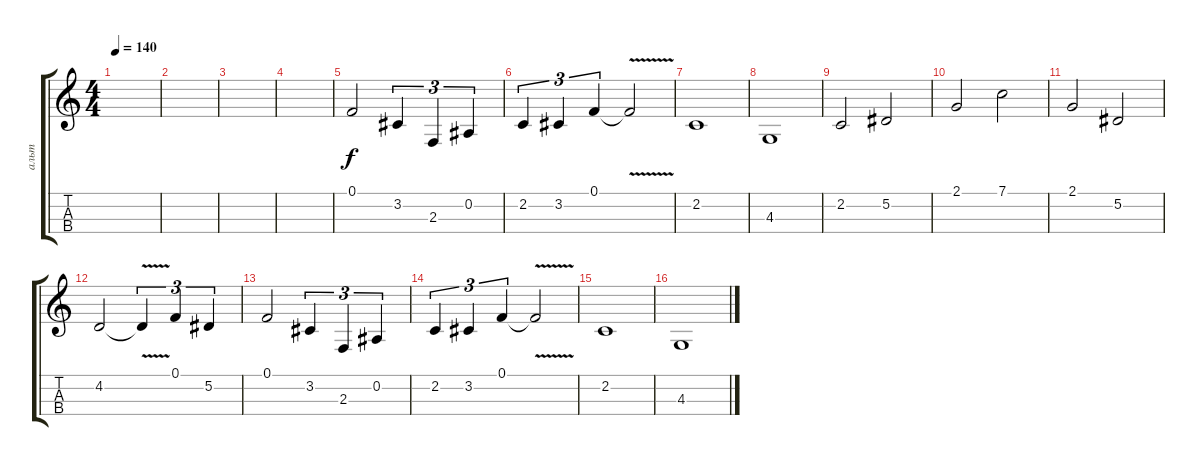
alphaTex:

\track ("альт" "альт") {instrument viola}
\staff {score tabs}
\tuning (F4 Bb3 Eb3 Ab2) {hide}
\ts (4 4)
\tempo 140
\clef g2
\ks c
|
|
|
|
0.1.2 3.2.4{tu (3 2)} 2.3.4{tu (3 2)} 0.2.4{tu (3 2)} |
2.2.4{tu (3 2)} 3.2.4{tu (3 2)} 0.1.4{tu (3 2)} 0.1{v t}.2 |
2.2.1 |
4.3.1 |
2.2.2 5.2.2 |
2.1.2 7.1.2 |
2.1.2 5.2.2 |
4.2.2 4.2{v t}.4{tu (3 2)} 0.1.4{tu (3 2)} 5.2.4{tu (3 2)} |
0.1.2 3.2.4{tu (3 2)} 2.3.4{tu (3 2)} 0.2.4{tu (3 2)} |
2.2.4{tu (3 2)} 3.2.4{tu (3 2)} 0.1.4{tu (3 2)} 0.1{v t}.2 |
2.2.1 |
4.3.1
